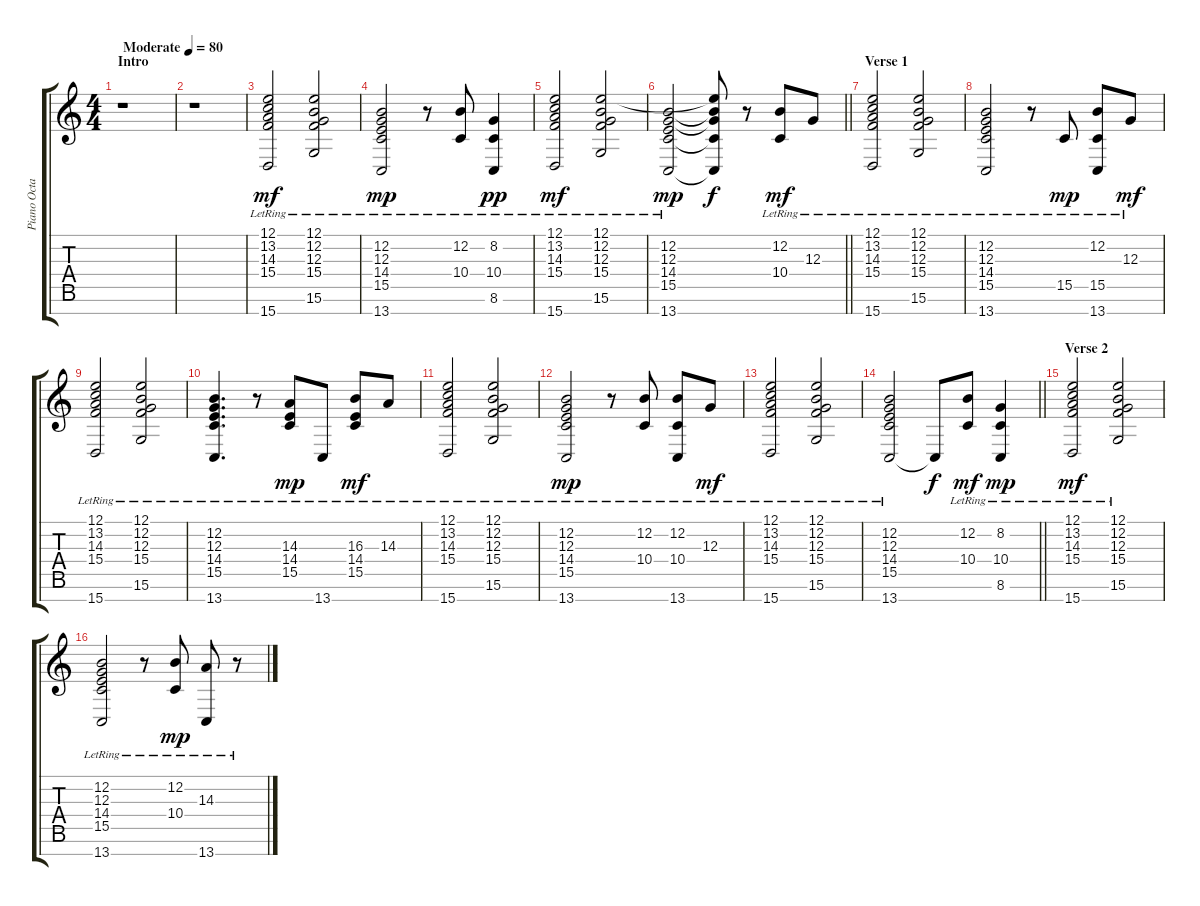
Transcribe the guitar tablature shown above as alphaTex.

\track ("Piano Octave" "Piano Octa") {instrument acousticgrandpiano}
\staff {score tabs}
\tuning (E4 B3 G3 D3 A2 E2 B1) {hide}
\ts (4 4)
\section ("" "Intro")
\tempo (80 "Moderate")
\clef g2
\ks c
r.1{dy mf instrument acousticgrandpiano} |
r.1 |
(12.1{lr} 13.2{lr} 14.3{lr} 15.4{lr} 15.7{lr}).2 (12.1{lr} 12.2{lr} 12.3{lr} 15.4{lr} 15.6{lr}).2 |
(12.2{lr} 12.3{lr} 14.4{lr} 15.5{lr} 13.7{lr}).2{dy mp} r.8 (12.2{lr} 10.4{lr}).8 (8.2{lr} 10.4{lr} 8.6{lr}).4{dy pp} |
(12.1{lr} 13.2{lr} 14.3{lr} 15.4{lr} 15.7{lr}).2{dy mf} (12.1{lr} 12.2{lr} 12.3{lr} 15.4{lr} 15.6{lr}).2 |
\barLineRight lightlight
(12.2{lr} 12.3{lr} 14.4{lr} 15.5{lr} 13.7{lr}).2{dy mp} (12.1{t} 12.2{t} 12.3{t} 15.5{t} 13.7{t}).8{dy f} r.8 (12.2{lr} 10.4{lr}).8{dy mf} 12.3{lr}.8 |
\section ("" "Verse 1")
(12.1{lr} 13.2{lr} 14.3{lr} 15.4{lr} 15.7{lr}).2 (12.1{lr} 12.2{lr} 12.3{lr} 15.4{lr} 15.6{lr}).2 |
(12.2{lr} 12.3{lr} 14.4{lr} 15.5{lr} 13.7{lr}).2 r.8 15.5{lr}.8{dy mp} (12.2{lr} 15.5{lr} 13.7{lr}).8 12.3{lr}.8{dy mf} |
(12.1{lr} 13.2{lr} 14.3{lr} 15.4{lr} 15.7{lr}).2 (12.1{lr} 12.2{lr} 12.3{lr} 15.4{lr} 15.6{lr}).2 |
(12.2{lr} 12.3{lr} 14.4{lr} 15.5{lr} 13.7{lr}).4{d} r.8 (14.3{lr} 14.4{lr} 15.5{lr}).8{dy mp} 13.7{lr}.8 (16.3{lr} 14.4{lr} 15.5{lr}).8{dy mf} 14.3{lr}.8 |
(12.1{lr} 13.2{lr} 14.3{lr} 15.4{lr} 15.7{lr}).2 (12.1{lr} 12.2{lr} 12.3{lr} 15.4{lr} 15.6{lr}).2 |
(12.2{lr} 12.3{lr} 14.4{lr} 15.5{lr} 13.7{lr}).2{dy mp} r.8 (12.2{lr} 10.4{lr}).8 (12.2{lr} 10.4{lr} 13.7{lr}).8 12.3{lr}.8{dy mf} |
(12.1{lr} 13.2{lr} 14.3{lr} 15.4{lr} 15.7{lr}).2 (12.1{lr} 12.2{lr} 12.3{lr} 15.4{lr} 15.6{lr}).2 |
\barLineRight lightlight
(12.2{lr} 12.3{lr} 14.4{lr} 15.5{lr} 13.7{lr}).2 13.7{t}.8{dy f} (12.2{lr} 10.4{lr}).8{dy mf} (8.2{lr} 10.4{lr} 8.6{lr}).4{dy mp} |
\section ("" "Verse 2")
(12.1{lr} 13.2{lr} 14.3{lr} 15.4{lr} 15.7{lr}).2{dy mf} (12.1{lr} 12.2{lr} 12.3{lr} 15.4{lr} 15.6{lr}).2 |
(12.2{lr} 12.3{lr} 14.4{lr} 15.5{lr} 13.7{lr}).2 r.8 (12.2{lr} 10.4{lr}).8{dy mp} (14.3{lr} 13.7{lr}).8 r.8
